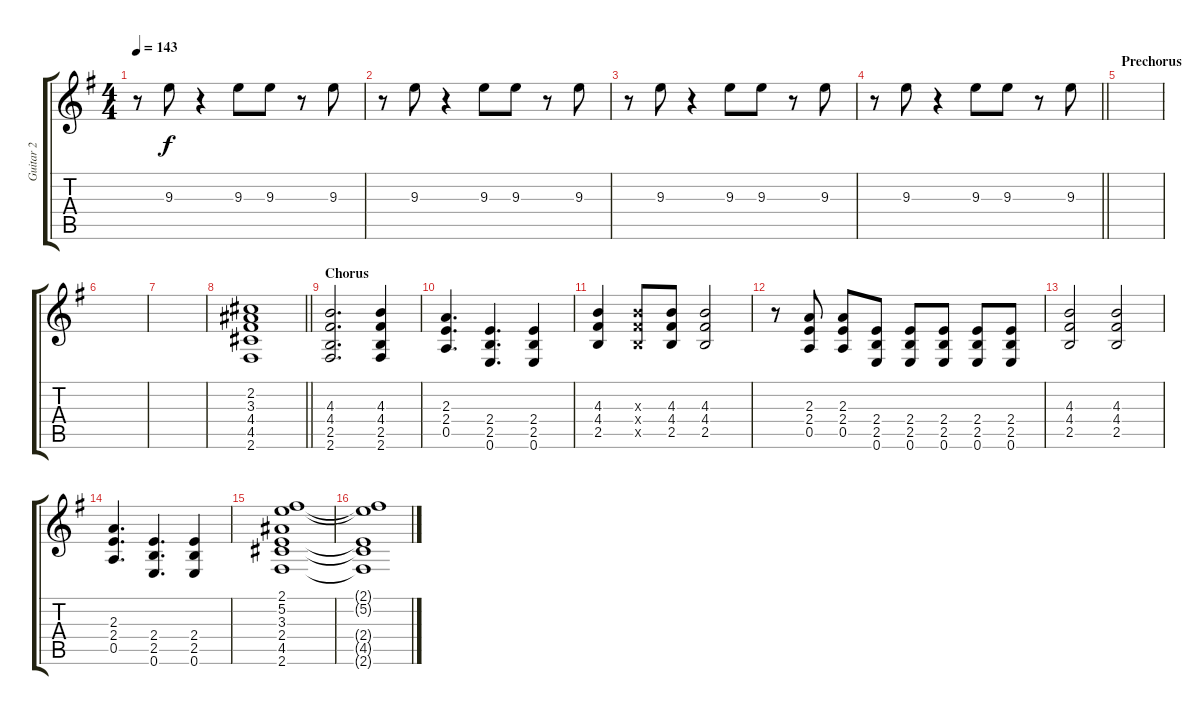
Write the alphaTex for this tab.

\track ("Guitar 2" "Guitar 2") {instrument overdrivenguitar}
\staff {score tabs}
\tuning (E4 B3 G3 D3 A2 E2) {hide}
\ts (4 4)
\tempo 143
\clef g2
\ks g
r.8{dy f} 9.3.8 r.4 9.3.8 9.3.8 r.8 9.3.8 |
r.8 9.3.8 r.4 9.3.8 9.3.8 r.8 9.3.8 |
r.8 9.3.8 r.4 9.3.8 9.3.8 r.8 9.3.8 |
\barLineRight lightlight
r.8 9.3.8 r.4 9.3.8 9.3.8 r.8 9.3.8 |
\section ("" "Prechorus")
|
|
|
\barLineRight lightlight
(2.2 3.3 4.4 4.5 2.6).1 |
\section ("" "Chorus")
(4.3 4.4 2.5 2.6).2{d} (4.3 4.4 2.5 2.6).4 |
(2.3 2.4 0.5).4{d} (2.4 2.5 0.6).4{d} (2.4 2.5 0.6).4 |
(4.3 4.4 2.5).4 (4.3{x} 4.4{x} 2.5{x}).8 (4.3 4.4 2.5).8 (4.3 4.4 2.5).2 |
r.8 (2.3 2.4 0.5).8 (2.3 2.4 0.5).8 (2.4 2.5 0.6).8 (2.4 2.5 0.6).8 (2.4 2.5 0.6).8 (2.4 2.5 0.6).8 (2.4 2.5 0.6).8 |
(4.3 4.4 2.5).2 (4.3 4.4 2.5).2 |
(2.3 2.4 0.5).4{d} (2.4 2.5 0.6).4{d} (2.4 2.5 0.6).4 |
(2.1 5.2 3.3 2.4 4.5 2.6).1 |
(2.1{t} 5.2{t} 2.4{t} 4.5{t} 2.6{t}).1
